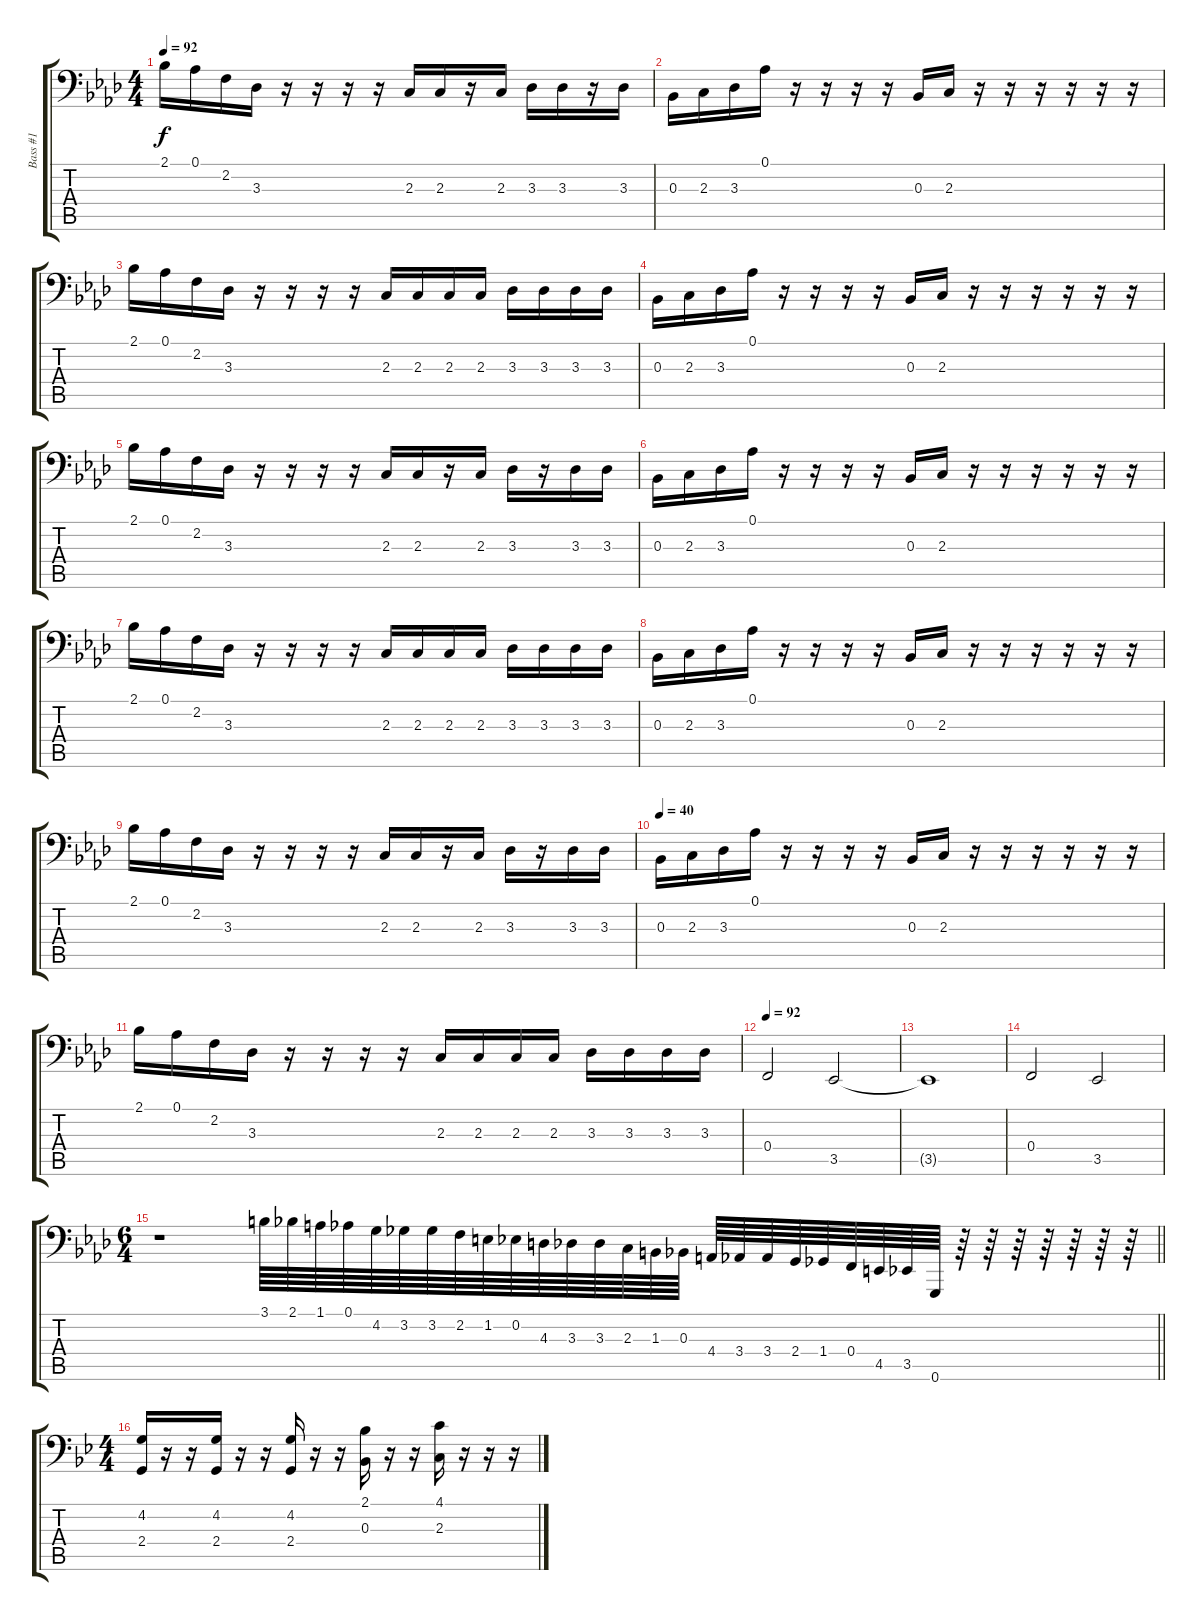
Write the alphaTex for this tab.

\track ("Bass #1" "Bass #1") {instrument electricbassfinger}
\staff {score tabs}
\tuning (Ab2 Eb2 Bb1 F1 C1 G0) {hide}
\ts (4 4)
\tempo 92
\clef f4
\ks fminor
2.1.16{dy f} 0.1.16 2.2.16 3.3.16 r.16 r.16 r.16 r.16 2.3.16 2.3.16 r.16 2.3.16 3.3.16 3.3.16 r.16 3.3.16 |
0.3.16 2.3.16 3.3.16 0.1.16 r.16 r.16 r.16 r.16 0.3.16 2.3.16 r.16 r.16 r.16 r.16 r.16 r.16 |
2.1.16 0.1.16 2.2.16 3.3.16 r.16 r.16 r.16 r.16 2.3.16 2.3.16 2.3.16 2.3.16 3.3.16 3.3.16 3.3.16 3.3.16 |
0.3.16 2.3.16 3.3.16 0.1.16 r.16 r.16 r.16 r.16 0.3.16 2.3.16 r.16 r.16 r.16 r.16 r.16 r.16 |
2.1.16 0.1.16 2.2.16 3.3.16 r.16 r.16 r.16 r.16 2.3.16 2.3.16 r.16 2.3.16 3.3.16 r.16 3.3.16 3.3.16 |
0.3.16 2.3.16 3.3.16 0.1.16 r.16 r.16 r.16 r.16 0.3.16 2.3.16 r.16 r.16 r.16 r.16 r.16 r.16 |
2.1.16 0.1.16 2.2.16 3.3.16 r.16 r.16 r.16 r.16 2.3.16 2.3.16 2.3.16 2.3.16 3.3.16 3.3.16 3.3.16 3.3.16 |
0.3.16 2.3.16 3.3.16 0.1.16 r.16 r.16 r.16 r.16 0.3.16 2.3.16 r.16 r.16 r.16 r.16 r.16 r.16 |
2.1.16 0.1.16 2.2.16 3.3.16 r.16 r.16 r.16 r.16 2.3.16 2.3.16 r.16 2.3.16 3.3.16 r.16 3.3.16 3.3.16 |
\tempo 40
0.3.16 2.3.16 3.3.16 0.1.16 r.16 r.16 r.16 r.16 0.3.16 2.3.16 r.16 r.16 r.16 r.16 r.16 r.16 |
2.1.16 0.1.16 2.2.16 3.3.16 r.16 r.16 r.16 r.16 2.3.16 2.3.16 2.3.16 2.3.16 3.3.16 3.3.16 3.3.16 3.3.16 |
\tempo 92
0.4.2 3.5.2 |
3.5{t}.1 |
0.4.2 3.5.2 |
\ts (6 4)
\barLineRight lightlight
r.1 3.1.64 2.1.64 1.1.64 0.1.64 4.2.64 3.2.64 3.2.64 2.2.64 1.2.64 0.2.64 4.3.64 3.3.64 3.3.64 2.3.64 1.3.64 0.3.64 4.4.64 3.4.64 3.4.64 2.4.64 1.4.64 0.4.64 4.5.64 3.5.64 0.6.64 r.64 r.64 r.64 r.64 r.64 r.64 r.64 |
\ts (4 4)
\ks bb
(4.2 2.4).16 r.16 r.16 (4.2 2.4).16 r.16 r.16 (4.2 2.4).16 r.16 r.16 (2.1 0.3).16 r.16 r.16 (4.1 2.3).16 r.16 r.16 r.16
